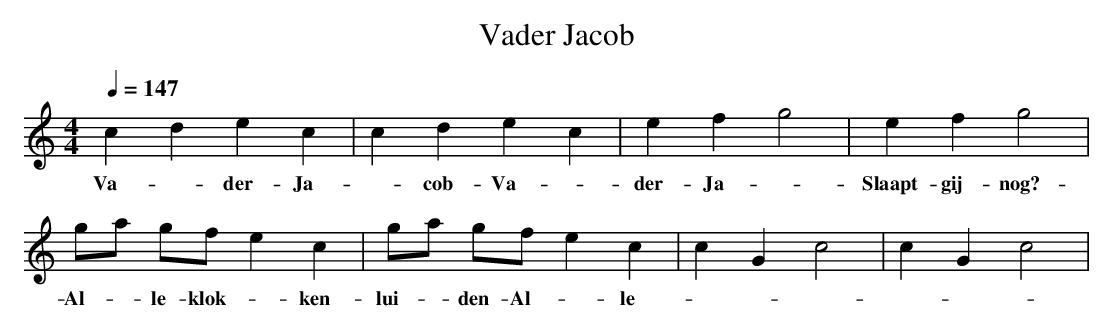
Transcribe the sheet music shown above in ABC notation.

X:1
T:Vader Jacob
Q:1/4=147
M:4/4
L:1/8
K:C
c2 d2 e2 c2 | c2 d2 e2 c2 | e2 f2 g4 |
w:Va--der-Ja--cob-Va--der-Ja--cob-Slaapt-gij-nog?
e2 f2 g4 |
ga gf e2 c2 | ga gf e2 c2 |
w:Slaapt-gij-nog?-Al--le-klok--ken-lui--den-Al--le-klok--ken-lui--den
c2 G2 c4 | c2 G2 c4 |
